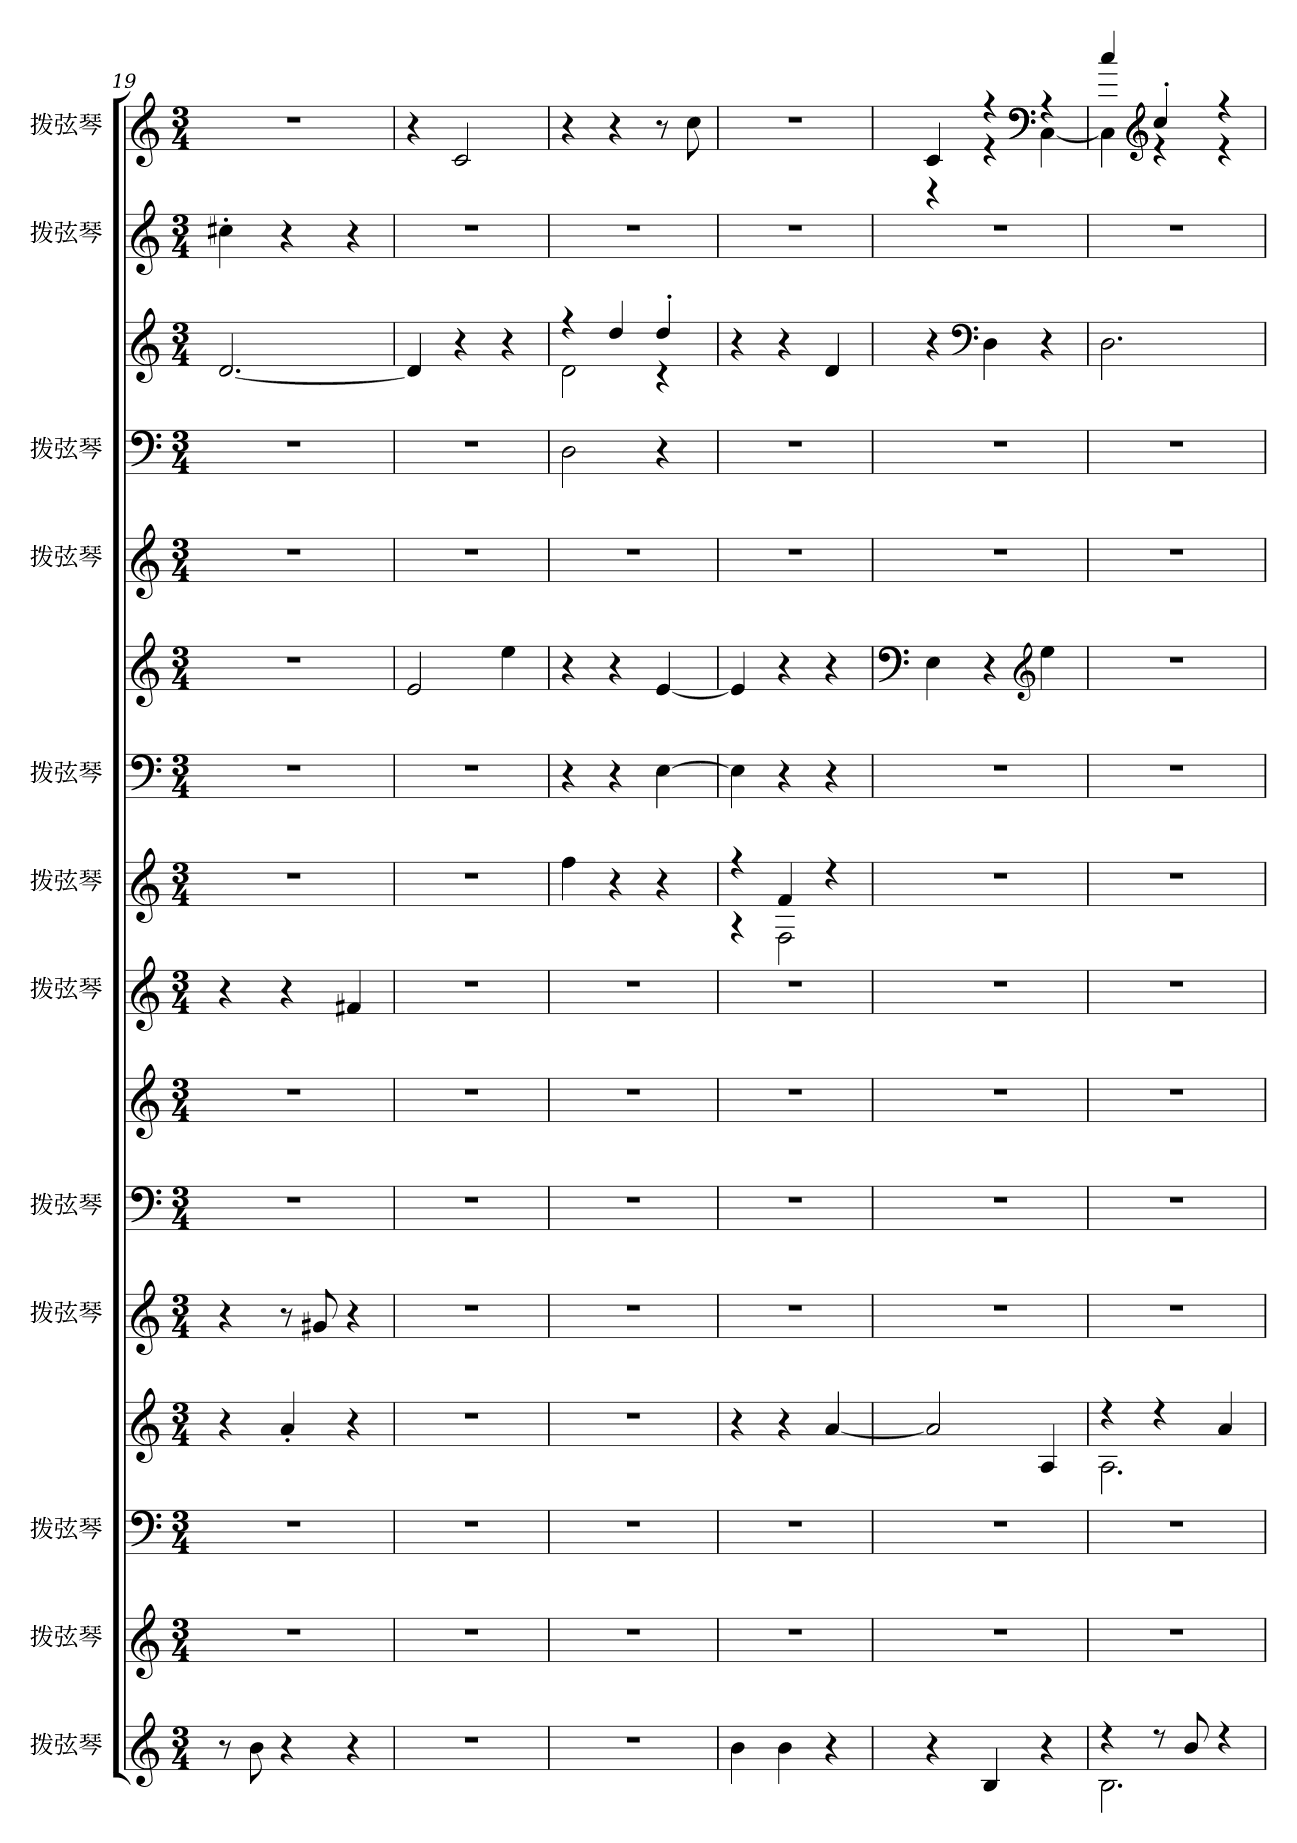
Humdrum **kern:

**kern	**kern	**kern	**kern	**kern	**kern	**kern	**kern	**kern	**kern	**kern	**kern	**kern	**kern	**kern	**kern
*part12	*part11	*part10	*part10	*part9	*part8	*part8	*part7	*part6	*part5	*part5	*part4	*part3	*part3	*part2	*part1
*staff16	*staff15	*staff14	*staff13	*staff12	*staff11	*staff10	*staff9	*staff8	*staff7	*staff6	*staff5	*staff4	*staff3	*staff2	*staff1
*I"拨弦琴	*I"拨弦琴	*I"拨弦琴	*	*I"拨弦琴	*I"拨弦琴	*	*I"拨弦琴	*I"拨弦琴	*I"拨弦琴	*	*I"拨弦琴	*I"拨弦琴	*	*I"拨弦琴	*I"拨弦琴
*clefG2	*clefG2	*clefF4	*clefG2	*clefG2	*clefF4	*clefG2	*clefG2	*clefG2	*clefF4	*clefG2	*clefG2	*clefF4	*clefG2	*clefG2	*clefG2
*k[]	*k[]	*k[]	*k[]	*k[]	*k[]	*k[]	*k[]	*k[]	*k[]	*k[]	*k[]	*k[]	*k[]	*k[]	*k[]
*M3/4	*M3/4	*M3/4	*M3/4	*M3/4	*M3/4	*M3/4	*M3/4	*M3/4	*M3/4	*M3/4	*M3/4	*M3/4	*M3/4	*M3/4	*M3/4
=19	=19	=19	=19	=19	=19	=19	=19	=19	=19	=19	=19	=19	=19	=19	=19
8r	2.r	2.r	4r	4r	2.r	2.r	4r	2.r	2.r	2.r	2.r	2.r	[2.d/	4cc#X'\	2.r
8b\	.	.	.	.	.	.	.	.	.	.	.	.	.	.	.
4r	.	.	4a'/	8r	.	.	4r	.	.	.	.	.	.	4r	.
.	.	.	.	8g#X/	.	.	.	.	.	.	.	.	.	.	.
4r	.	.	4r	4r	.	.	4f#X/	.	.	.	.	.	.	4r	.
=20	=20	=20	=20	=20	=20	=20	=20	=20	=20	=20	=20	=20	=20	=20	=20
2.r	2.r	2.r	2.r	2.r	2.r	2.r	2.r	2.r	2.r	2e/	2.r	2.r	4d/]	2.r	4r
.	.	.	.	.	.	.	.	.	.	.	.	.	4r	.	2c/
.	.	.	.	.	.	.	.	.	.	4ee\	.	.	4r	.	.
=21	=21	=21	=21	=21	=21	=21	=21	=21	=21	=21	=21	=21	=21	=21	=21
*	*	*	*	*	*	*	*	*	*	*	*	*	*^	*	*
2.r	2.r	2.r	2.r	2.r	2.r	2.r	2.r	4ff\	4r	4r	2.r	2D\	4r	2d\	2.r	4r
.	.	.	.	.	.	.	.	4r	4r	4r	.	.	4dd/	.	.	4r
.	.	.	.	.	.	.	.	4r	[4E\	[4e/	.	4r	4dd'/	4r	.	8r
.	.	.	.	.	.	.	.	.	.	.	.	.	.	.	.	8cc\
*	*	*	*	*	*	*	*	*	*	*	*	*	*v	*v	*	*
=22	=22	=22	=22	=22	=22	=22	=22	=22	=22	=22	=22	=22	=22	=22	=22
*	*	*	*	*	*	*	*	*^	*	*	*	*	*	*	*
4b\	2.r	2.r	4r	2.r	2.r	2.r	2.r	4r	4r	4E\]	4e/]	2.r	2.r	4r	2.r	2.r
4b\	.	.	4r	.	.	.	.	4f/	2F\	4r	4r	.	.	4r	.	.
4r	.	.	[4a/	.	.	.	.	4r	.	4r	4r	.	.	4d/	.	.
*	*	*	*	*	*	*	*	*v	*v	*	*	*	*	*	*	*
!!LO:PB:g=z
=23	=23	=23	=23	=23	=23	=23	=23	=23	=23	=23	=23	=23	=23	=23	=23
*	*	*	*	*	*	*	*	*	*	*clefF4	*	*	*	*	*
*	*	*	*	*	*	*	*	*	*	*	*	*	*	*	*^
4r	2.r	2.r	2a/]	2.r	2.r	2.r	2.r	2.r	2.r	4E\	2.r	2.r	4r	2.r	4c/	4r
*	*	*	*	*	*	*	*	*	*	*	*	*	*clefF4	*	*	*
4B/	.	.	.	.	.	.	.	.	.	4r	.	.	4D\	.	4r	4r
*	*	*	*	*	*	*	*	*	*	*clefG2	*	*	*	*	*clefF4	*
4r	.	.	4A/	.	.	.	.	.	.	4ee\	.	.	4r	.	4r	[4C\
=24	=24	=24	=24	=24	=24	=24	=24	=24	=24	=24	=24	=24	=24	=24	=24	=24
*^	*	*	*^	*	*	*	*	*	*	*	*	*	*	*	*	*
4r	2.B\	2.r	2.r	4r	2.A\	2.r	2.r	2.r	2.r	2.r	2.r	2.r	2.r	2.r	2.D\	2.r	4cc/	4C\]
*	*	*	*	*	*	*	*	*	*	*	*	*	*	*	*	*	*clefG2	*
8r	.	.	.	4r	.	.	.	.	.	.	.	.	.	.	.	.	4cc'/	4r
8b/	.	.	.	.	.	.	.	.	.	.	.	.	.	.	.	.	.	.
4r	.	.	.	4a/	.	.	.	.	.	.	.	.	.	.	.	.	4r	4r
*v	*v	*	*	*v	*v	*	*	*	*	*	*	*	*	*	*	*	*v	*v
=	=	=	=	=	=	=	=	=	=	=	=	=	=	=	=
*-	*-	*-	*-	*-	*-	*-	*-	*-	*-	*-	*-	*-	*-	*-	*-
